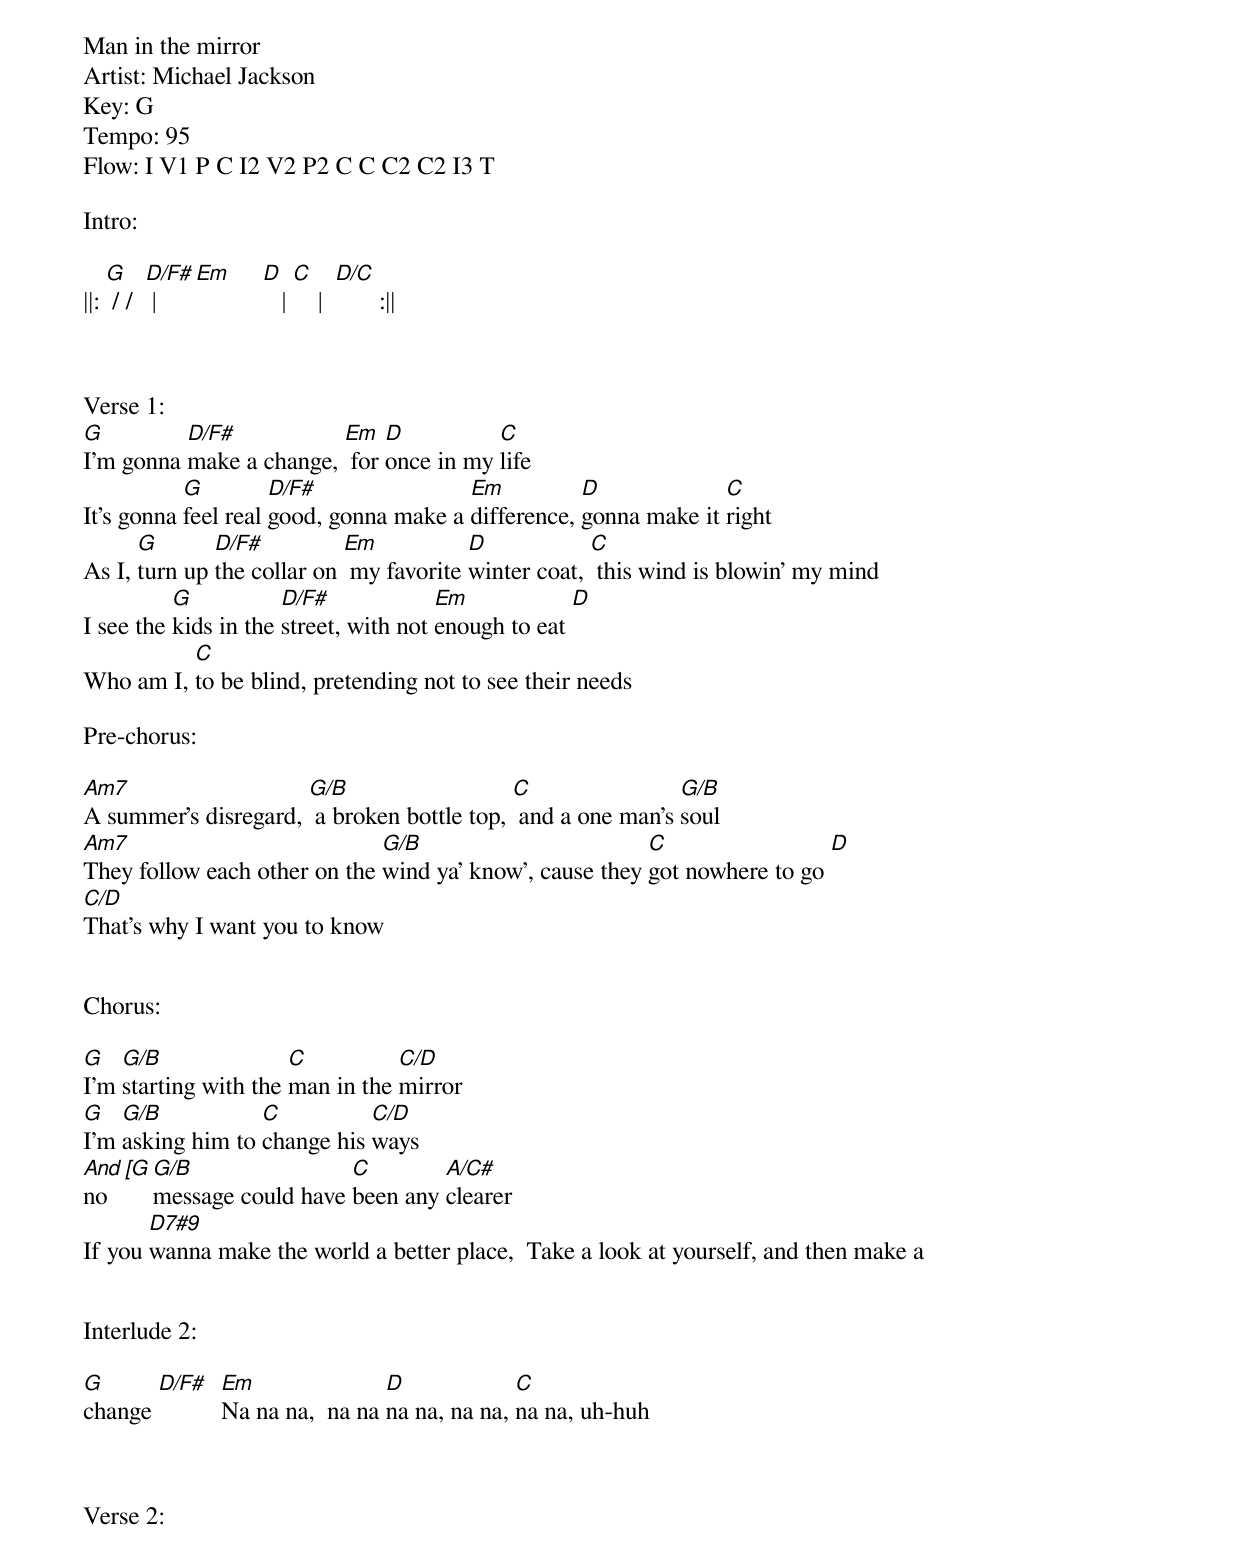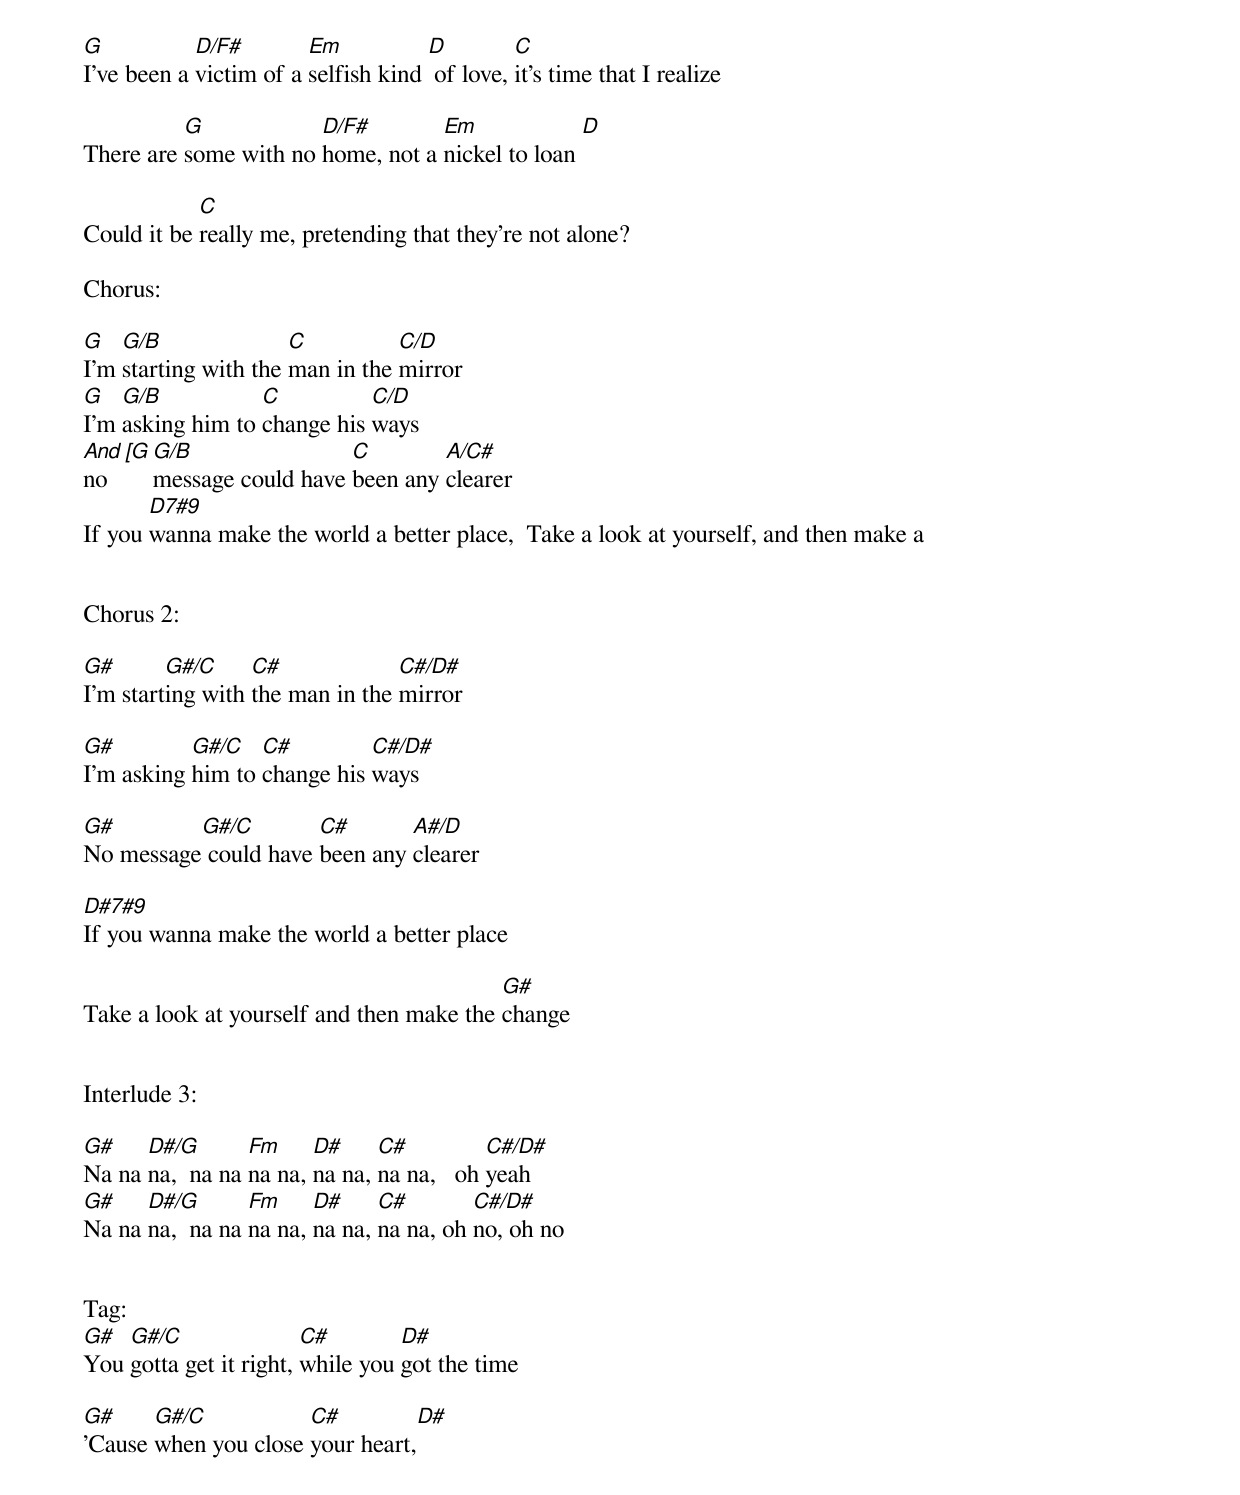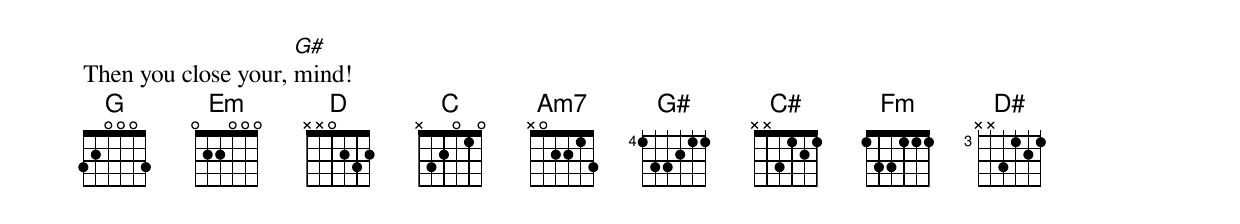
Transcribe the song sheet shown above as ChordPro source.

Man in the mirror
Artist: Michael Jackson
Key: G
Tempo: 95
Flow: I V1 P C I2 V2 P2 C C C2 C2 I3 T

Intro:

||: [G] / /  [D/F#] | [Em]     [D]   | [C]    |  [D/C]       :||



Verse 1:
[G]I'm gonna [D/F#]make a change, [Em] for [D]once in my [C]life
It's gonna [G]feel real [D/F#]good, gonna make a [Em]difference, [D]gonna make it [C]right
As I, [G]turn up [D/F#]the collar on [Em] my favorite [D]winter coat, [C] this wind is blowin' my mind
I see the [G]kids in the [D/F#]street, with not [Em]enough to eat [D]
Who am I, [C]to be blind, pretending not to see their needs

Pre-chorus:

[Am7]A summer's disregard, [G/B] a broken bottle top, [C] and a one man's [G/B]soul
[Am7]They follow each other on the [G/B]wind ya' know', cause they [C]got nowhere to go [D]
[C/D]That's why I want you to know


Chorus:

[G]I'm [G/B]starting with the [C]man in the [C/D]mirror
[G]I'm [G/B]asking him to [C]change his [C/D]ways
[And [G]no [G/B]message could have [C]been any [A/C#]clearer
If you [D7#9]wanna make the world a better place,  Take a look at yourself, and then make a


Interlude 2:

[G]change [D/F#] 	[Em]Na na na,  na na [D]na na, na na, [C]na na, uh-huh



Verse 2:

[G]I've been a [D/F#]victim of a [Em]selfish kind [D] of love, [C]it's time that I realize

There are [G]some with no [D/F#]home, not a [Em]nickel to loan [D]

Could it be [C]really me, pretending that they're not alone?

Chorus:

[G]I'm [G/B]starting with the [C]man in the [C/D]mirror
[G]I'm [G/B]asking him to [C]change his [C/D]ways
[And [G]no [G/B]message could have [C]been any [A/C#]clearer
If you [D7#9]wanna make the world a better place,  Take a look at yourself, and then make a


Chorus 2:

[G#]I'm start[G#/C]ing with [C#]the man in the [C#/D#]mirror

[G#]I'm asking [G#/C]him to [C#]change his [C#/D#]ways

[G#]No message[G#/C] could have [C#]been any [A#/D]clearer

[D#7#9]If you wanna make the world a better place

Take a look at yourself and then make the [G#]change


Interlude 3:

[G#]Na na [D#/G]na,  na na [Fm]na na, [D#]na na, [C#]na na,   oh [C#/D#]yeah
[G#]Na na [D#/G]na,  na na [Fm]na na, [D#]na na, [C#]na na, oh [C#/D#]no, oh no


Tag:
[G#]You [G#/C]gotta get it right, [C#]while you [D#]got the time

[G#]'Cause [G#/C]when you close [C#]your heart,[D#]

Then you close your, [G#]mind!
